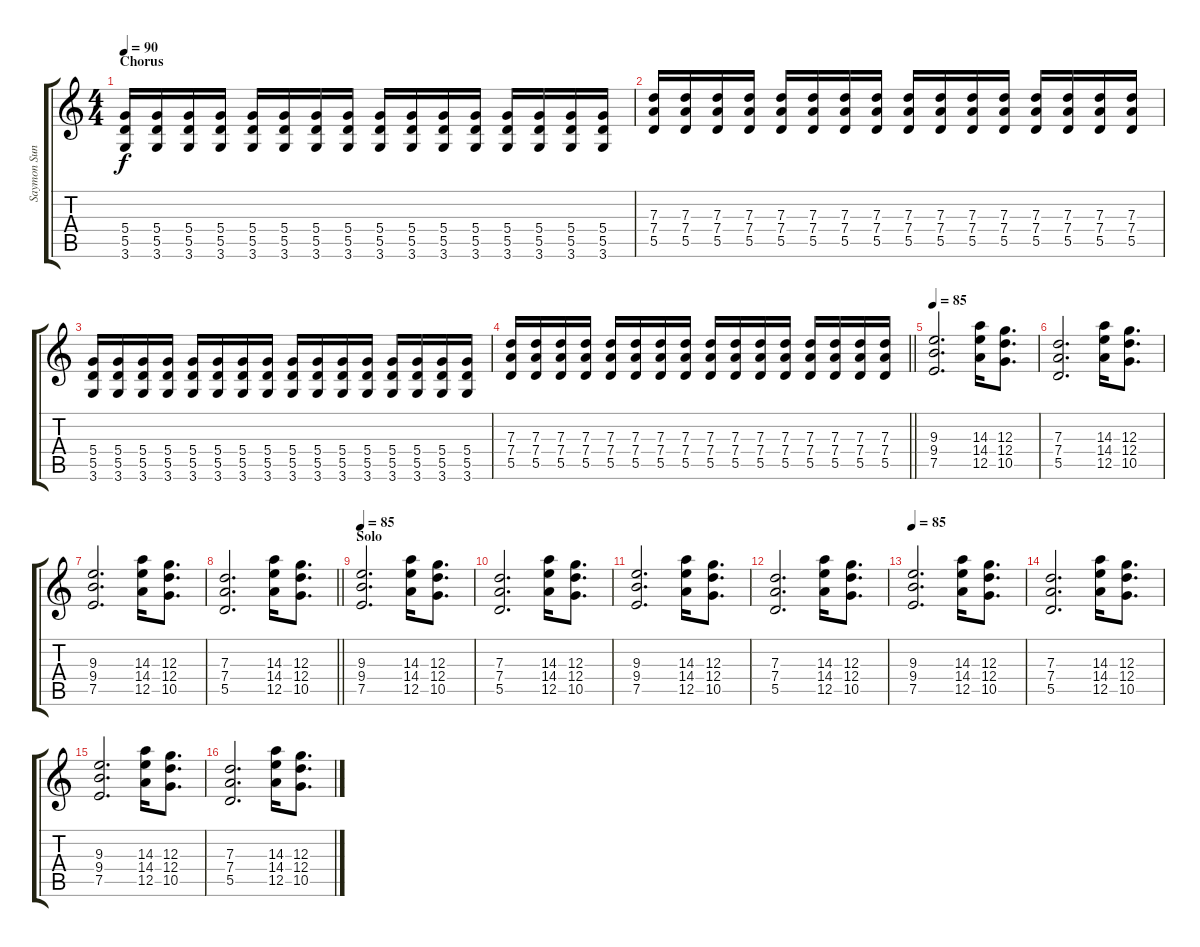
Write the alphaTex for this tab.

\track ("Saymon Sundiam (Rhythm Guitar)" "Saymon Sun") {instrument distortionguitar}
\staff {score tabs}
\tuning (E4 B3 G3 D3 A2 E2) {hide}
\ts (4 4)
\section ("" "Chorus")
\tempo 90
\clef g2
\ks c
(5.4 5.5 3.6).16{dy f} (5.4 5.5 3.6).16 (5.4 5.5 3.6).16 (5.4 5.5 3.6).16 (5.4 5.5 3.6).16 (5.4 5.5 3.6).16 (5.4 5.5 3.6).16 (5.4 5.5 3.6).16 (5.4 5.5 3.6).16 (5.4 5.5 3.6).16 (5.4 5.5 3.6).16 (5.4 5.5 3.6).16 (5.4 5.5 3.6).16 (5.4 5.5 3.6).16 (5.4 5.5 3.6).16 (5.4 5.5 3.6).16 |
(7.3 7.4 5.5).16 (7.3 7.4 5.5).16 (7.3 7.4 5.5).16 (7.3 7.4 5.5).16 (7.3 7.4 5.5).16 (7.3 7.4 5.5).16 (7.3 7.4 5.5).16 (7.3 7.4 5.5).16 (7.3 7.4 5.5).16 (7.3 7.4 5.5).16 (7.3 7.4 5.5).16 (7.3 7.4 5.5).16 (7.3 7.4 5.5).16 (7.3 7.4 5.5).16 (7.3 7.4 5.5).16 (7.3 7.4 5.5).16 |
(5.4 5.5 3.6).16 (5.4 5.5 3.6).16 (5.4 5.5 3.6).16 (5.4 5.5 3.6).16 (5.4 5.5 3.6).16 (5.4 5.5 3.6).16 (5.4 5.5 3.6).16 (5.4 5.5 3.6).16 (5.4 5.5 3.6).16 (5.4 5.5 3.6).16 (5.4 5.5 3.6).16 (5.4 5.5 3.6).16 (5.4 5.5 3.6).16 (5.4 5.5 3.6).16 (5.4 5.5 3.6).16 (5.4 5.5 3.6).16 |
\barLineRight lightlight
(7.3 7.4 5.5).16 (7.3 7.4 5.5).16 (7.3 7.4 5.5).16 (7.3 7.4 5.5).16 (7.3 7.4 5.5).16 (7.3 7.4 5.5).16 (7.3 7.4 5.5).16 (7.3 7.4 5.5).16 (7.3 7.4 5.5).16 (7.3 7.4 5.5).16 (7.3 7.4 5.5).16 (7.3 7.4 5.5).16 (7.3 7.4 5.5).16 (7.3 7.4 5.5).16 (7.3 7.4 5.5).16 (7.3 7.4 5.5).16 |
\tempo 85
(9.3 9.4 7.5).2{d} (14.3 14.4 12.5).16 (12.3 12.4 10.5).8{d} |
(7.3 7.4 5.5).2{d} (14.3 14.4 12.5).16 (12.3 12.4 10.5).8{d} |
(9.3 9.4 7.5).2{d} (14.3 14.4 12.5).16 (12.3 12.4 10.5).8{d} |
\barLineRight lightlight
(7.3 7.4 5.5).2{d} (14.3 14.4 12.5).16 (12.3 12.4 10.5).8{d} |
\section ("" "Solo")
\tempo 85
(9.3 9.4 7.5).2{d} (14.3 14.4 12.5).16 (12.3 12.4 10.5).8{d} |
(7.3 7.4 5.5).2{d} (14.3 14.4 12.5).16 (12.3 12.4 10.5).8{d} |
(9.3 9.4 7.5).2{d} (14.3 14.4 12.5).16 (12.3 12.4 10.5).8{d} |
(7.3 7.4 5.5).2{d} (14.3 14.4 12.5).16 (12.3 12.4 10.5).8{d} |
\tempo 85
(9.3 9.4 7.5).2{d} (14.3 14.4 12.5).16 (12.3 12.4 10.5).8{d} |
(7.3 7.4 5.5).2{d} (14.3 14.4 12.5).16 (12.3 12.4 10.5).8{d} |
(9.3 9.4 7.5).2{d} (14.3 14.4 12.5).16 (12.3 12.4 10.5).8{d} |
(7.3 7.4 5.5).2{d} (14.3 14.4 12.5).16 (12.3 12.4 10.5).8{d}
